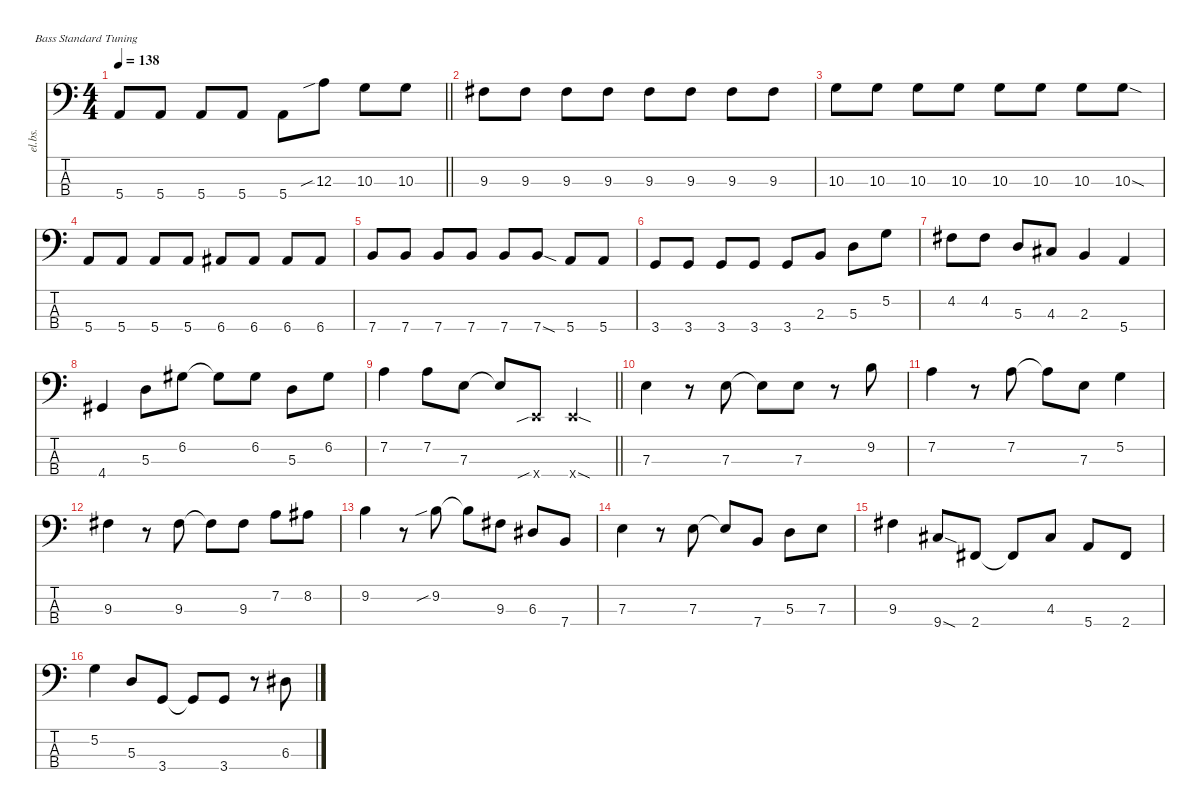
\defaultSystemsLayout 4
\hideDynamics
\bracketExtendMode nobrackets
\track ("Electric Bass" "el.bs.") {mute instrument electricbassfinger}
\staff {score tabs}
\tuning (G2 D2 A1 E1)
\ts (4 4)
\tempo 138
\clef f4
\barLineRight lightlight
\ks c
5.4.8{dy mf beam Up} 5.4.8{beam Up} 5.4.8{beam Up} 5.4.8{beam Up} 5.4.8{beam Down} 12.3{sib}.8{beam Down} 10.3.8{beam Down} 10.3.8{beam Down} |
9.3{acc #}.8{beam Down} 9.3{acc #}.8{beam Down} 9.3{acc #}.8{beam Down} 9.3{acc #}.8{beam Down} 9.3{acc #}.8{beam Down} 9.3{acc #}.8{beam Down} 9.3{acc #}.8{beam Down} 9.3{acc #}.8{beam Down} |
10.3.8{beam Down} 10.3.8{beam Down} 10.3.8{beam Down} 10.3.8{beam Down} 10.3.8{beam Down} 10.3.8{beam Down} 10.3.8{beam Down} 10.3{sod}.8{beam Down} |
5.4.8{beam Up} 5.4.8{beam Up} 5.4.8{beam Up} 5.4.8{beam Up} 6.4{acc #}.8{beam Up} 6.4{acc #}.8{beam Up} 6.4{acc #}.8{beam Up} 6.4{acc #}.8{beam Up} |
7.4.8{beam Up} 7.4.8{beam Up} 7.4.8{beam Up} 7.4.8{beam Up} 7.4.8{beam Up} 7.4{sod}.8{beam Up} 5.4.8{beam Up} 5.4.8{beam Up} |
3.4.8{beam Up} 3.4.8{beam Up} 3.4.8{beam Up} 3.4.8{beam Up} 3.4.8{beam Up} 2.3.8{beam Up} 5.3.8{beam Down} 5.2.8{beam Down} |
4.2{acc #}.8{beam Down} 4.2{acc #}.8{beam Down} 5.3.8{beam Up} 4.3{acc #}.8{beam Up} 2.3.4{beam Up} 5.4.4{beam Up} |
4.4{acc #}.4{beam Up} 5.3.8{beam Down} 6.2{acc #}.8{beam Down} 6.2{t acc #}.8{beam Down} 6.2{acc #}.8{beam Down} 5.3.8{beam Down} 6.2{acc #}.8{beam Down} |
\barLineRight lightlight
7.2.4{beam Down} 7.2.8{beam Down} 7.3.8{beam Down} 7.3{t}.8{beam Up} 0.4{sib x}.8{beam Up} 0.4{sod x}.4{beam Up} |
7.3.4{beam Down} r.8{beam Down} 7.3.8{beam Down} 7.3{t}.8{beam Down} 7.3.8{beam Down} r.8{beam Down} 9.2.8{beam Down} |
7.2.4{beam Down} r.8{beam Down} 7.2.8{beam Down} 7.2{t}.8{beam Down} 7.3.8{beam Down} 5.2.4{beam Down} |
9.3{acc #}.4{beam Down} r.8{beam Down} 9.3{acc #}.8{beam Down} 9.3{t acc #}.8{beam Down} 9.3{acc #}.8{beam Down} 7.2.8{beam Down} 8.2{acc #}.8{beam Down} |
9.2.4{beam Down} r.8{beam Down} 9.2{sib}.8{beam Down} 9.2{t}.8{beam Down} 9.3{acc #}.8{beam Down} 6.3{acc #}.8{beam Up} 7.4.8{beam Up} |
7.3.4{beam Down} r.8{beam Down} 7.3.8{beam Down} 7.3{t}.8{beam Up} 7.4.8{beam Up} 5.3.8{beam Down} 7.3.8{beam Down} |
9.3{acc #}.4{beam Down} 9.4{sod acc #}.8{beam Up} 2.4{acc #}.8{beam Up} 2.4{t acc #}.8{beam Up} 4.3{acc #}.8{beam Up} 5.4.8{beam Up} 2.4{acc #}.8{beam Up} |
5.2.4{beam Down} 5.3.8{beam Up} 3.4.8{beam Up} 3.4{t}.8{beam Up} 3.4.8{beam Up} r.8{beam Down} 6.3{acc #}.8{beam Down}
